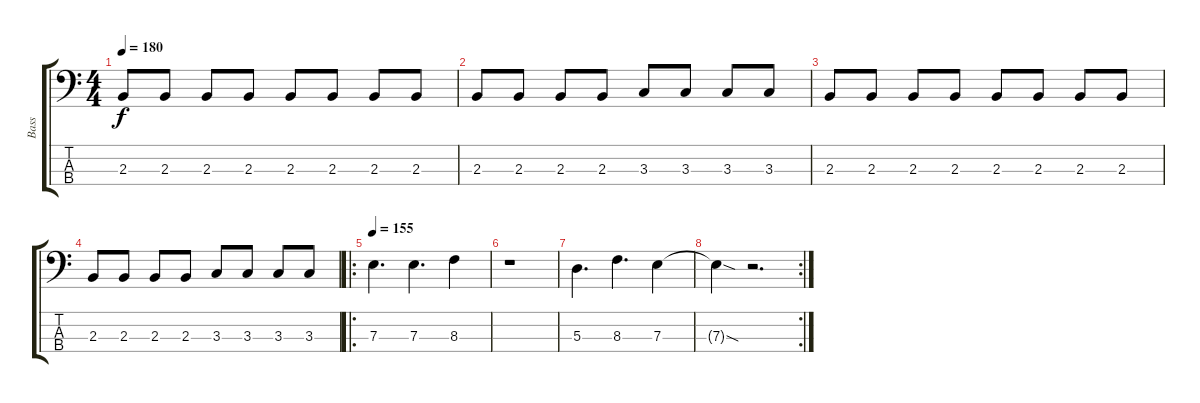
\track ("Bass" "Bass") {instrument electricbassfinger}
\staff {score tabs}
\tuning (G2 D2 A1 E1) {hide}
\ts (4 4)
\tempo 180
\clef f4
\ks c
2.3.8{dy f} 2.3.8 2.3.8 2.3.8 2.3.8 2.3.8 2.3.8 2.3.8 |
2.3.8 2.3.8 2.3.8 2.3.8 3.3.8 3.3.8 3.3.8 3.3.8 |
2.3.8 2.3.8 2.3.8 2.3.8 2.3.8 2.3.8 2.3.8 2.3.8 |
2.3.8 2.3.8 2.3.8 2.3.8 3.3.8 3.3.8 3.3.8 3.3.8 |
\ro
\tempo 155
7.3.4{d} 7.3.4{d} 8.3.4 |
r.1 |
5.3.4{d} 8.3.4{d} 7.3.4 |
\rc 2
7.3{sod t}.4 r.2{d}
